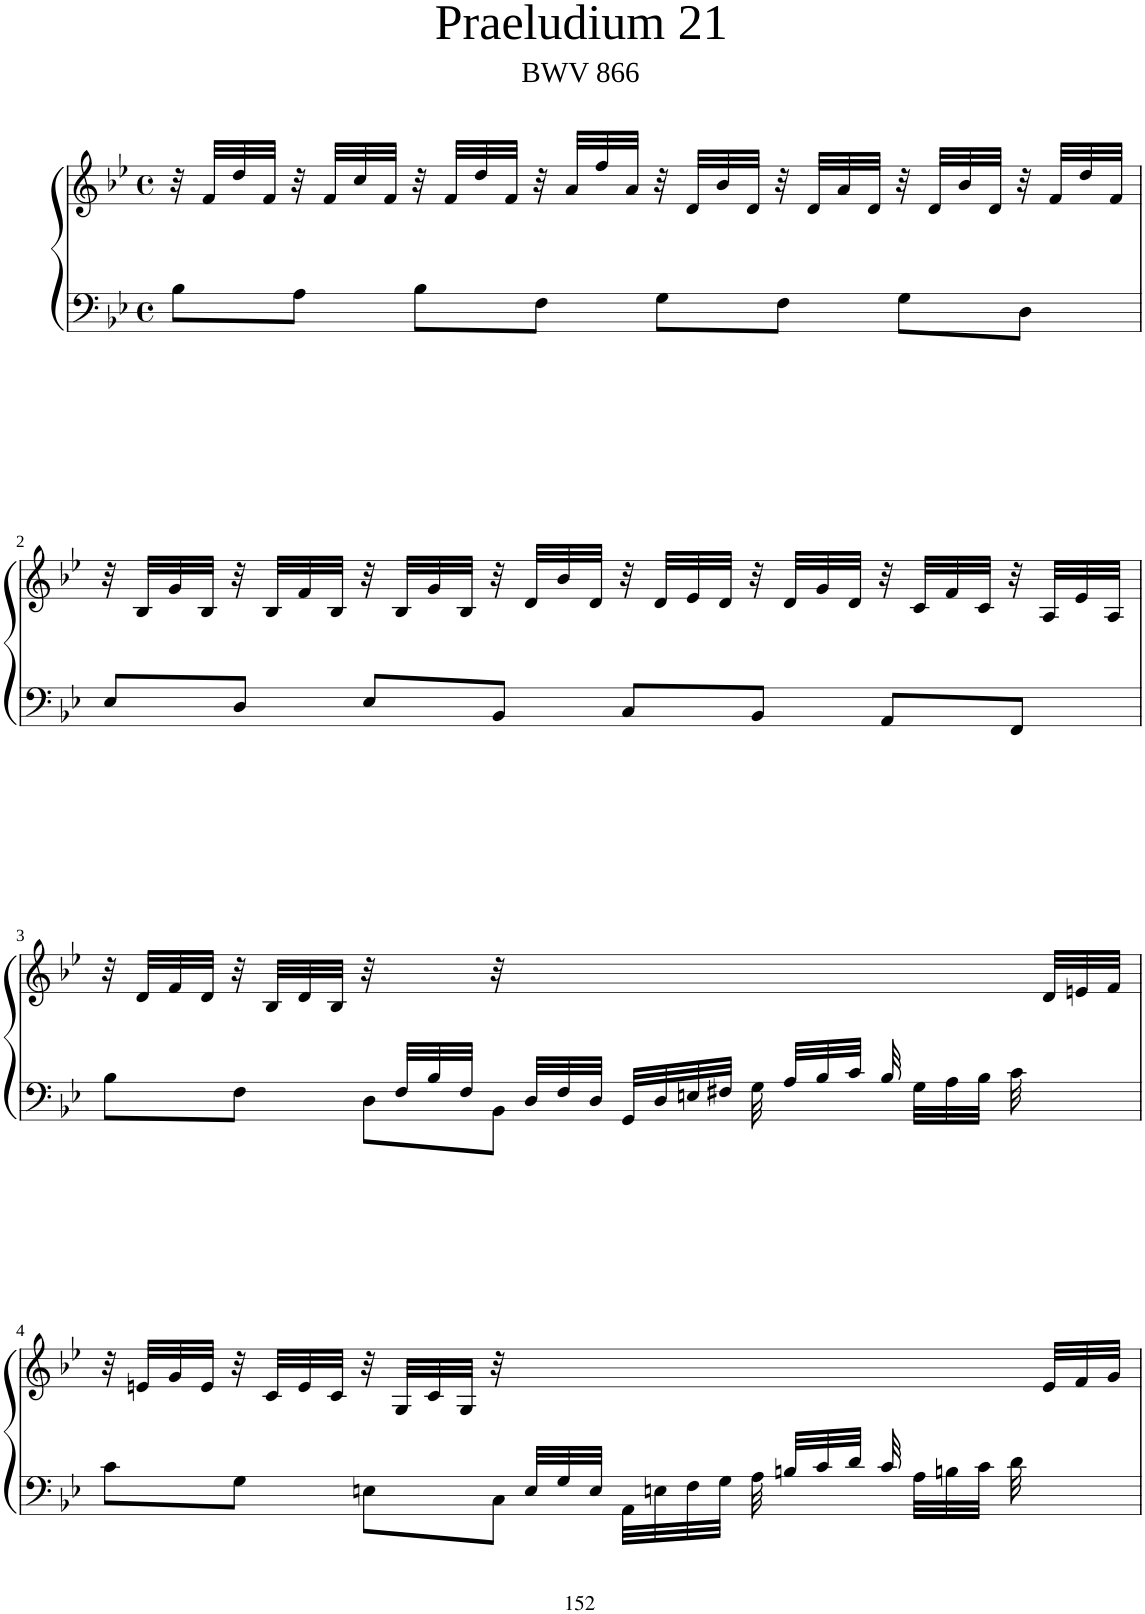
**kern	**kern
*part1	*part1
*staff2	*staff1
*I"Piano	*
*I'Pno	*
*clefF4	*clefG2
*k[b-e-]	*k[b-e-]
*M4/4	*M4/4
*met(c)	*met(c)
=1	=1
8B-\L	32r
.	32f/LLL
.	32dd/
.	32f/JJJ
8A\J	32r
.	32f/LLL
.	32cc/
.	32f/JJJ
8B-\L	32r
.	32f/LLL
.	32dd/
.	32f/JJJ
8F\J	32r
.	32a/LLL
.	32ff/
.	32a/JJJ
8G\L	32r
.	32d/LLL
.	32b-/
.	32d/JJJ
8F\J	32r
.	32d/LLL
.	32a/
.	32d/JJJ
8G\L	32r
.	32d/LLL
.	32b-/
.	32d/JJJ
8D\J	32r
.	32f/LLL
.	32dd/
.	32f/JJJ
!!LO:LB:g=z
=2	=2
8E-/L	32r
.	32B-/LLL
.	32g/
.	32B-/JJJ
8D/J	32r
.	32B-/LLL
.	32f/
.	32B-/JJJ
8E-/L	32r
.	32B-/LLL
.	32g/
.	32B-/JJJ
8BB-/J	32r
.	32d/LLL
.	32b-/
.	32d/JJJ
8C/L	32r
.	32d/LLL
.	32e-/
.	32d/JJJ
8BB-/J	32r
.	32d/LLL
.	32g/
.	32d/JJJ
8AA/L	32r
.	32c/LLL
.	32f/
.	32c/JJJ
8FF/J	32r
.	32A/LLL
.	32e-/
.	32A/JJJ
!!LO:LB:g=z
=3	=3
*^	*^
32ryy	8B-\L	32r	32ryy
*	*	*v	*v
.	.	32d/LLL
.	.	32f/
.	.	32d/JJJ
.	8F\J	32r
.	.	32B-/LLL
.	.	32d/
.	.	32B-/JJJ
.	8D\L	32r
32F/LLL	.	16.ryy
32B-/	.	.
32F/JJJ	.	.
32ryy	8BB-\J	32r
32D/LLL	.	16.ryy
32F/	.	.
32D/JJJ	.	.
16.ryy	32GG/LLL	2ryy
.	32D/	.
.	32En/	.
4ryy	32F#X/JJJ	.
.	32G\	.
.	32A/LLL	.
.	32B-/	.
.	32c/JJJ	.
.	32B-/	.
.	32G\LLL	.
.	32A\	.
8ryy	32B-\JJJ	.
.	32c\	.
*	*	*^
.	16.ryy	.	32d/LLL
.	.	.	32en/
32ryy	.	.	32f/JJJ
!!LO:LB:g=z	!!
=4	=4	=4	=4
32ryy	8c\L	32r	32ryy
*	*	*v	*v
.	.	32en/LLL
.	.	32g/
.	.	32e/JJJ
.	8G\J	32r
.	.	32c/LLL
.	.	32e/
.	.	32c/JJJ
.	8En\L	32r
.	.	32G/LLL
.	.	32c/
.	.	32G/JJJ
.	8C\J	32r
32E/LLL	.	16.ryy
32G/	.	.
32E/JJJ	.	.
16.ryy	32AA\LLL	2ryy
.	32En\	.
.	32F\	.
4ryy	32G\JJJ	.
.	32A\	.
.	32Bn/LLL	.
.	32c/	.
.	32d/JJJ	.
.	32c/	.
.	32A\LLL	.
.	32Bn\	.
8ryy	32c\JJJ	.
.	32d\	.
*	*	*^
.	16.ryy	.	32e/LLL
.	.	.	32f/
32ryy	.	.	32g/JJJ
*v	*v	*	*
*	*v	*v
=	=
*-	*-
